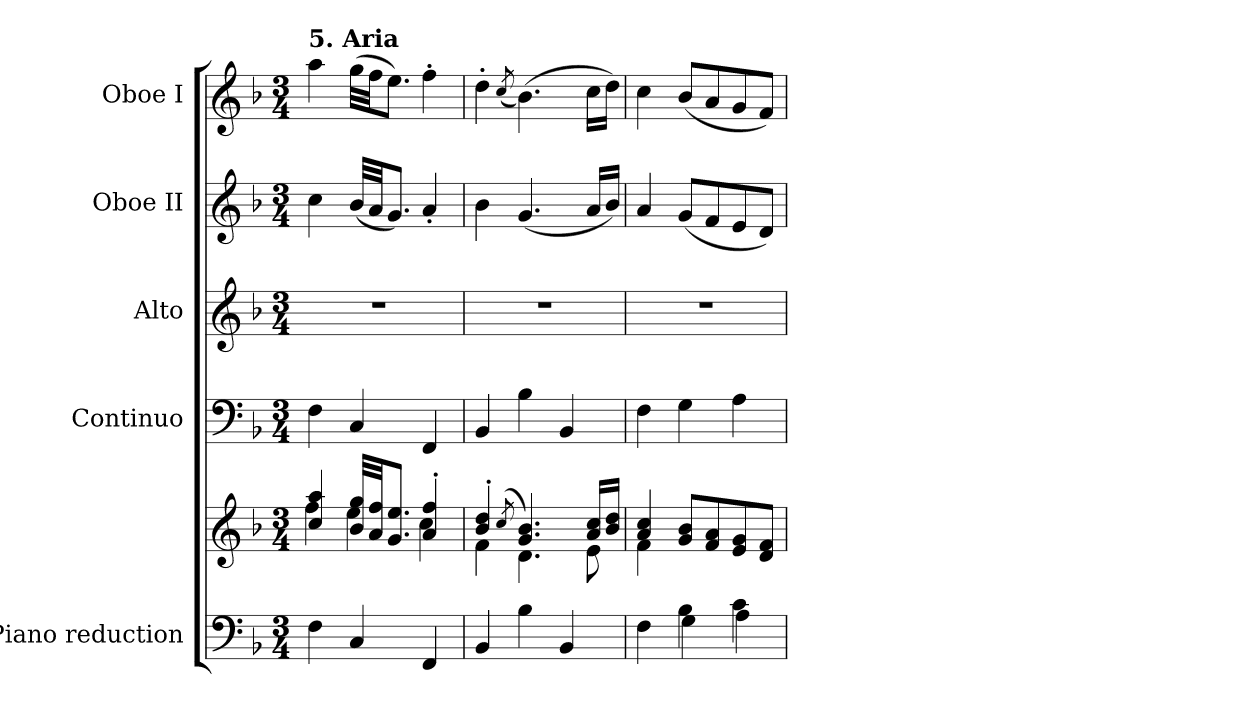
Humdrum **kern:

**kern	**kern	**kern	**kern	**kern	**kern
*part5	*part5	*part4	*part3	*part2	*part1
*staff6	*staff5	*staff4	*staff3	*staff2	*staff1
*I"Piano reduction	*	*I"Continuo	*I"Alto	*I"Oboe II	*I"Oboe I
*I'Pno	*	*	*	*I'Ob	*I'Ob
*stria5	*stria5	*	*	*	*
*clefF4	*clefG2	*clefF4	*clefG2	*clefG2	*clefG2
*k[b-]	*k[b-]	*k[b-]	*k[b-]	*k[b-]	*k[b-]
*M3/4	*M3/4	*M3/4	*M3/4	*M3/4	*M3/4
=1	=1	=1	=1	=1	=1
*	*^	*	*	*	*
!	!	!	!	!	!	!LO:TX:a:B:t=5. Aria
4F\	4cc/ 4aa/	4ff\	4F\	2.r	4cc\	4aa\
4C/	32b-/ 32gg/LLL	4ee\	4C/	.	(32b-/LLL	(32gg\LLL
.	32a/ 32ff/JJ	.	.	.	32a/JJ	32ff\JJ
.	8.g/ 8.ee/J	.	.	.	8.g/J)	8.ee\J)
4FF/	4a/' 4ff/'	4cc\	4FF/	.	4a'/	4ff'\
=2	=2	=2	=2	=2	=2	=2
4BB-/	4b-/' 4dd/'	4f\	4BB-/	2.r	4b-\	4dd'\
.	(8qcc/	.	.	.	.	(8qcc/
4B-\	4.g/ 4.b-/)	4.d\	4B-\	.	(4.g/	(4.b-\)
4BB-/	.	.	4BB-/	.	.	.
.	16a/ 16cc/LL	8e\	.	.	16a/LL	16cc\LL
.	16b-/ 16dd/JJ	.	.	.	16b-/JJ)	16dd\JJ)
=3	=3	=3	=3	=3	=3	=3
*^	*	*	*	*	*	*
4ryy	4F\	4a/ 4cc/	4f\	4F\	2.r	4a/	4cc\
4B-\	4G\	8g/ 8b-/L	2ryy	4G\	.	(8g/L	(8b-/L
.	.	8f/ 8a/	.	.	.	8f/	8a/
4c\	4A\	8e/ 8g/	.	4A\	.	8e/	8g/
.	.	8d/ 8f/J	.	.	.	8d/J)	8f/J)
*v	*v	*	*	*	*	*	*
*	*v	*v	*	*	*	*
=	=	=	=	=	=
*-	*-	*-	*-	*-	*-
